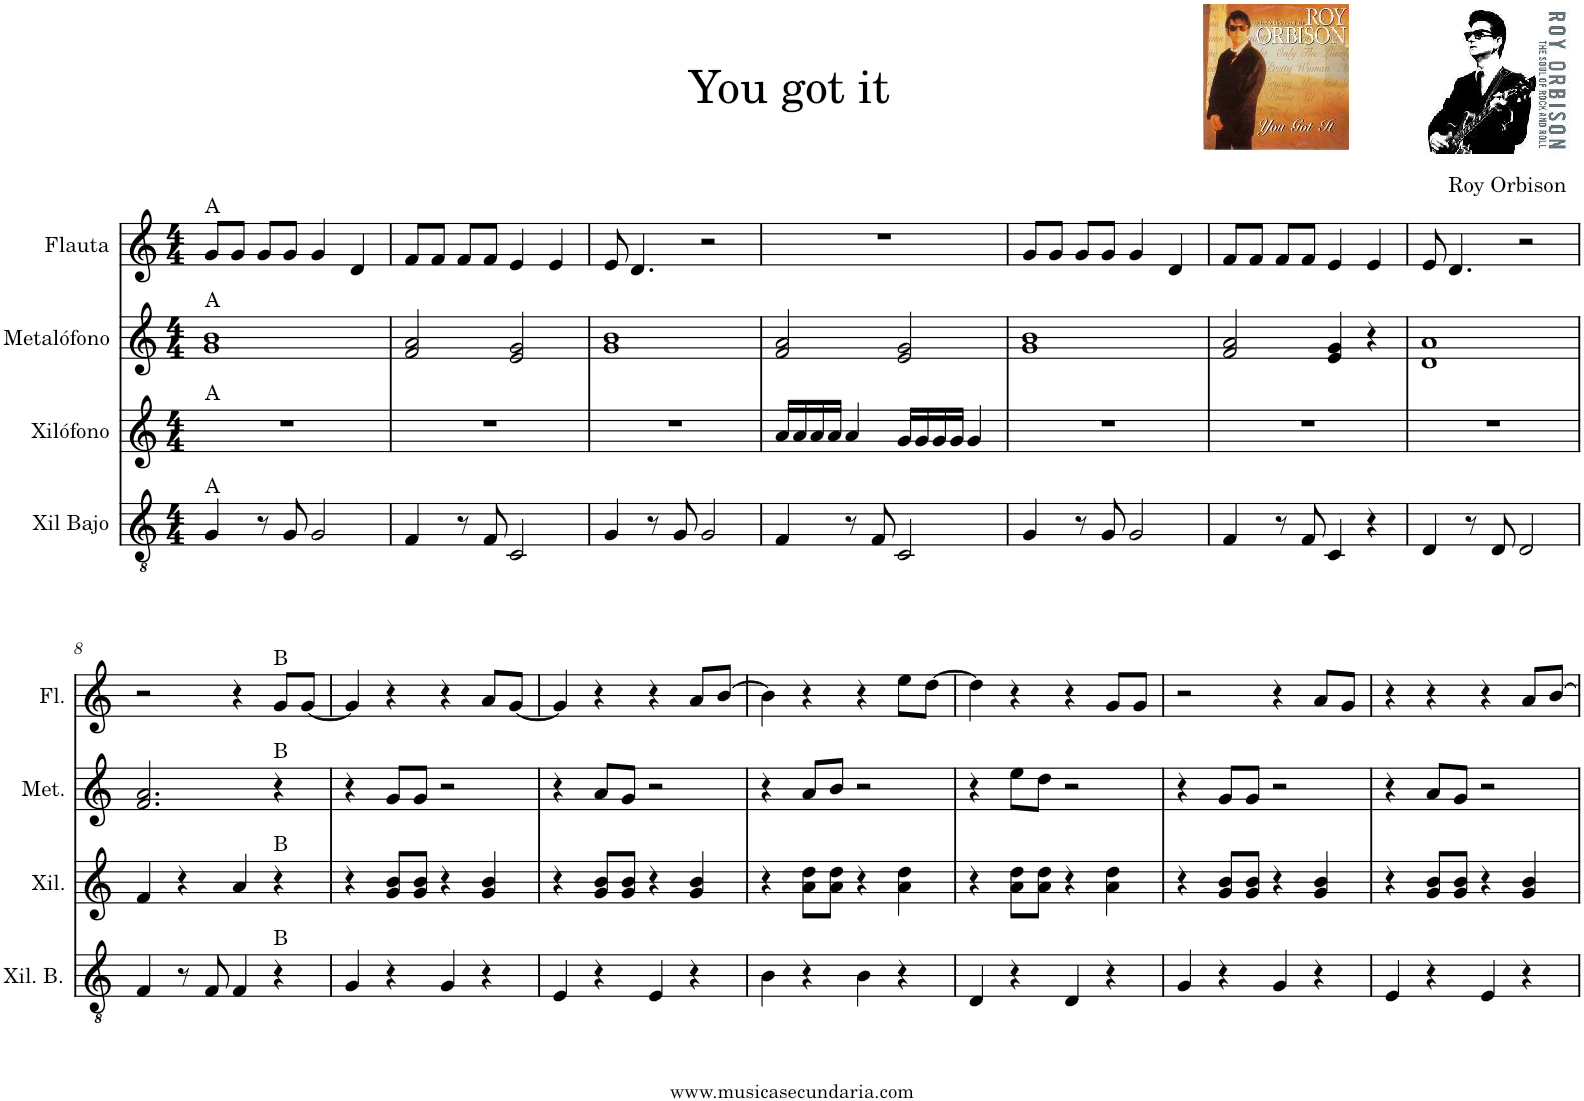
**kern	**kern	**kern	**kern
*part4	*part3	*part2	*part1
*staff4	*staff3	*staff2	*staff1
*I"Xil Bajo	*I"Xilófono	*I"Metalófono	*I"Flauta
*I'Xil. B.	*I'Xil.	*I'Met.	*I'Fl.
*clefGv2	*clefG2	*clefG2	*clefG2
*	*Trd-7c-12	*	*
*k[]	*k[]	*k[]	*k[]
*M4/4	*M4/4	*M4/4	*M4/4
=1	=1	=1	=1
!	!	!	!LO:TX:a:t=A
!	!	!LO:TX:a:t=A	!
!	!LO:TX:a:t=A	!	!
!LO:TX:a:t=A	!	!	!
4G/	1r	1g 1b	8g/L
.	.	.	8g/J
8r	.	.	8g/L
8G/	.	.	8g/J
2G/	.	.	4g/
.	.	.	4d/
=2	=2	=2	=2
4F/	1r	2f/ 2a/	8f/L
.	.	.	8f/J
8r	.	.	8f/L
8F/	.	.	8f/J
2C/	.	2e/ 2g/	4e/
.	.	.	4e/
=3	=3	=3	=3
4G/	1r	1g 1b	8e/
.	.	.	4.d/
8r	.	.	.
8G/	.	.	.
2G/	.	.	2r
=4	=4	=4	=4
4F/	16a/LL	2f/ 2a/	1r
.	16a/	.	.
.	16a/	.	.
.	16a/JJ	.	.
8r	4a/	.	.
8F/	.	.	.
2C/	16g/LL	2e/ 2g/	.
.	16g/	.	.
.	16g/	.	.
.	16g/JJ	.	.
.	4g/	.	.
=5	=5	=5	=5
4G/	1r	1g 1b	8g/L
.	.	.	8g/J
8r	.	.	8g/L
8G/	.	.	8g/J
2G/	.	.	4g/
.	.	.	4d/
=6	=6	=6	=6
4F/	1r	2f/ 2a/	8f/L
.	.	.	8f/J
8r	.	.	8f/L
8F/	.	.	8f/J
4C/	.	4e/ 4g/	4e/
4r	.	4r	4e/
=7	=7	=7	=7
4D/	1r	1d 1a	8e/
.	.	.	4.d/
8r	.	.	.
8D/	.	.	.
2D/	.	.	2r
!!LO:LB:g=z
=8	=8	=8	=8
4F/	4f/	2.f/ 2.a/	2r
8r	4r	.	.
8F/	.	.	.
4F/	4a/	.	4r
!	!	!	!LO:TX:a:t=B
!	!	!LO:TX:a:t=B	!
!	!LO:TX:a:t=B	!	!
!LO:TX:a:t=B	!	!	!
4r	4r	4r	8g/L
.	.	.	[8g/J
=9	=9	=9	=9
4G/	4r	4r	4g/]
4r	8g/ 8b/L	8g/L	4r
.	8g/ 8b/J	8g/J	.
4G/	4r	2r	4r
4r	4g/ 4b/	.	8a/L
.	.	.	[8g/J
=10	=10	=10	=10
4E/	4r	4r	4g/]
4r	8g/ 8b/L	8a/L	4r
.	8g/ 8b/J	8g/J	.
4E/	4r	2r	4r
4r	4g/ 4b/	.	8a/L
.	.	.	[8b/J
=11	=11	=11	=11
4B\	4r	4r	4b\]
4r	8a\ 8dd\L	8a/L	4r
.	8a\ 8dd\J	8b/J	.
4B\	4r	2r	4r
4r	4a\ 4dd\	.	8ee\L
.	.	.	[8dd\J
=12	=12	=12	=12
4D/	4r	4r	4dd\]
4r	8a\ 8dd\L	8ee\L	4r
.	8a\ 8dd\J	8dd\J	.
4D/	4r	2r	4r
4r	4a\ 4dd\	.	8g/L
.	.	.	8g/J
=13	=13	=13	=13
4G/	4r	4r	2r
4r	8g/ 8b/L	8g/L	.
.	8g/ 8b/J	8g/J	.
4G/	4r	2r	4r
4r	4g/ 4b/	.	8a/L
.	.	.	8g/J
=14	=14	=14	=14
4E/	4r	4r	4r
4r	8g/ 8b/L	8a/L	4r
.	8g/ 8b/J	8g/J	.
4E/	4r	2r	4r
4r	4g/ 4b/	.	8a/L
.	.	.	[8b/J
=	=	=	=
*-	*-	*-	*-
